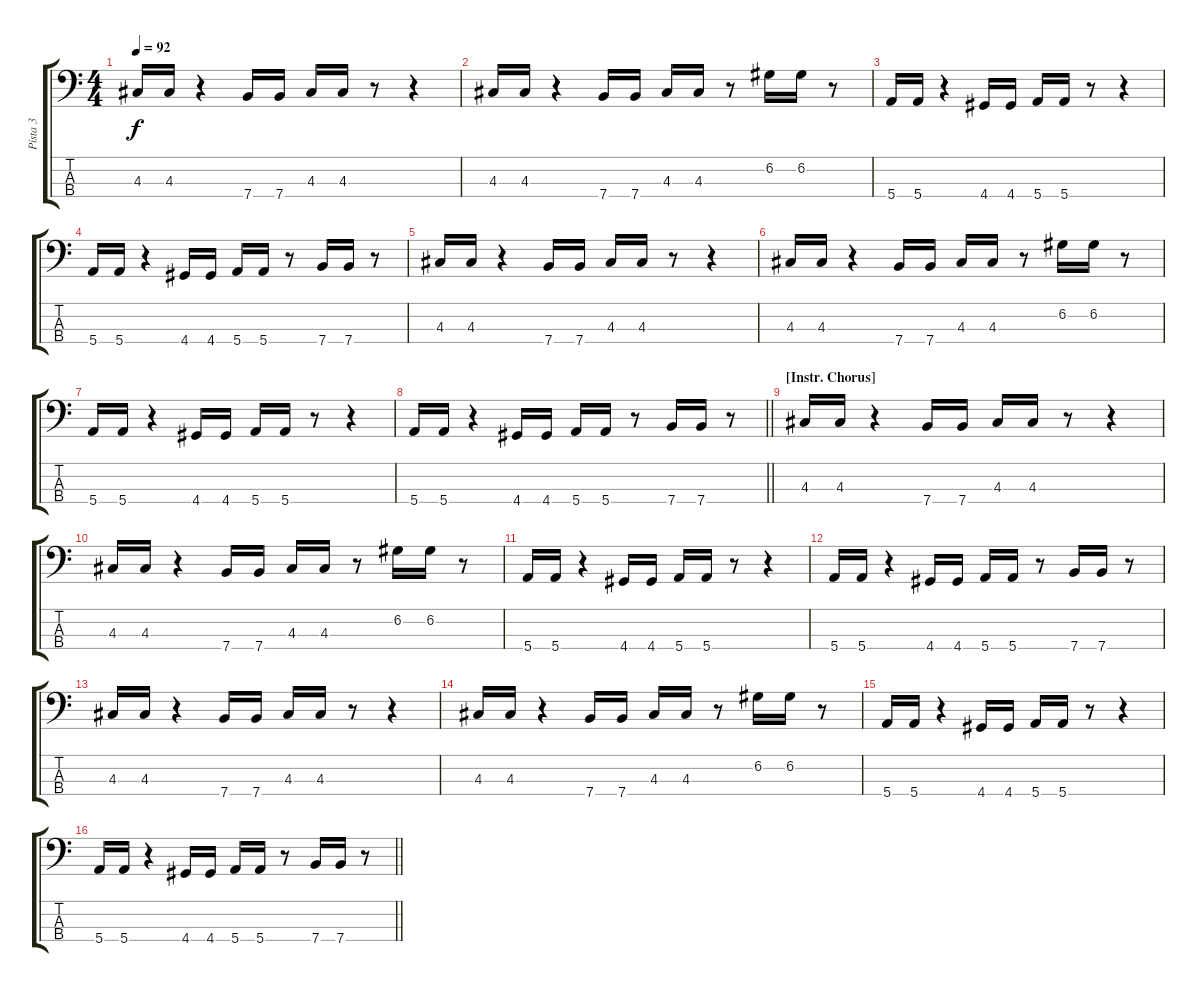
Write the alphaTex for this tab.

\track ("Pista 3" "Pista 3") {instrument electricbassfinger}
\staff {score tabs}
\tuning (G2 D2 A1 E1) {hide}
\ts (4 4)
\tempo 92
\clef f4
\ks c
4.3.16{dy f} 4.3.16 r.4 7.4.16 7.4.16 4.3.16 4.3.16 r.8 r.4 |
4.3.16 4.3.16 r.4 7.4.16 7.4.16 4.3.16 4.3.16 r.8 6.2.16 6.2.16 r.8 |
5.4.16 5.4.16 r.4 4.4.16 4.4.16 5.4.16 5.4.16 r.8 r.4 |
5.4.16 5.4.16 r.4 4.4.16 4.4.16 5.4.16 5.4.16 r.8 7.4.16 7.4.16 r.8 |
4.3.16 4.3.16 r.4 7.4.16 7.4.16 4.3.16 4.3.16 r.8 r.4 |
4.3.16 4.3.16 r.4 7.4.16 7.4.16 4.3.16 4.3.16 r.8 6.2.16 6.2.16 r.8 |
5.4.16 5.4.16 r.4 4.4.16 4.4.16 5.4.16 5.4.16 r.8 r.4 |
\barLineRight lightlight
5.4.16 5.4.16 r.4 4.4.16 4.4.16 5.4.16 5.4.16 r.8 7.4.16 7.4.16 r.8 |
\section ("" "[Instr. Chorus]")
4.3.16 4.3.16 r.4 7.4.16 7.4.16 4.3.16 4.3.16 r.8 r.4 |
4.3.16 4.3.16 r.4 7.4.16 7.4.16 4.3.16 4.3.16 r.8 6.2.16 6.2.16 r.8 |
5.4.16 5.4.16 r.4 4.4.16 4.4.16 5.4.16 5.4.16 r.8 r.4 |
5.4.16 5.4.16 r.4 4.4.16 4.4.16 5.4.16 5.4.16 r.8 7.4.16 7.4.16 r.8 |
4.3.16 4.3.16 r.4 7.4.16 7.4.16 4.3.16 4.3.16 r.8 r.4 |
4.3.16 4.3.16 r.4 7.4.16 7.4.16 4.3.16 4.3.16 r.8 6.2.16 6.2.16 r.8 |
5.4.16 5.4.16 r.4 4.4.16 4.4.16 5.4.16 5.4.16 r.8 r.4 |
\barLineRight lightlight
5.4.16 5.4.16 r.4 4.4.16 4.4.16 5.4.16 5.4.16 r.8 7.4.16 7.4.16 r.8
